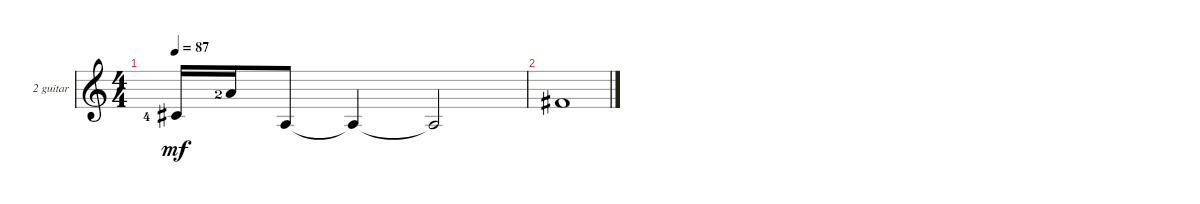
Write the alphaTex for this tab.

\defaultSystemsLayout 4
\bracketExtendMode groupsimilarinstruments
\firstSystemTrackNameOrientation horizontal
\otherSystemsTrackNameOrientation horizontal
\track ("2 guitar" "2 guitar") {instrument acousticguitarsteel}
\staff {score}
\tuning (E4 B3 G3 D3 A2 E2)
\ts (4 4)
\scale
0.738636
\tempo 87
\accidentals auto
\clef g2
\ottava regular
\simile none
\scale
0.333333
\ks c
4.5{lf 5}.16{dy mf} 2.3{lf 3}.16 0.5.8 0.5{t}.4 0.5{t}.2 |
\scale
0.261364 4.4.1
